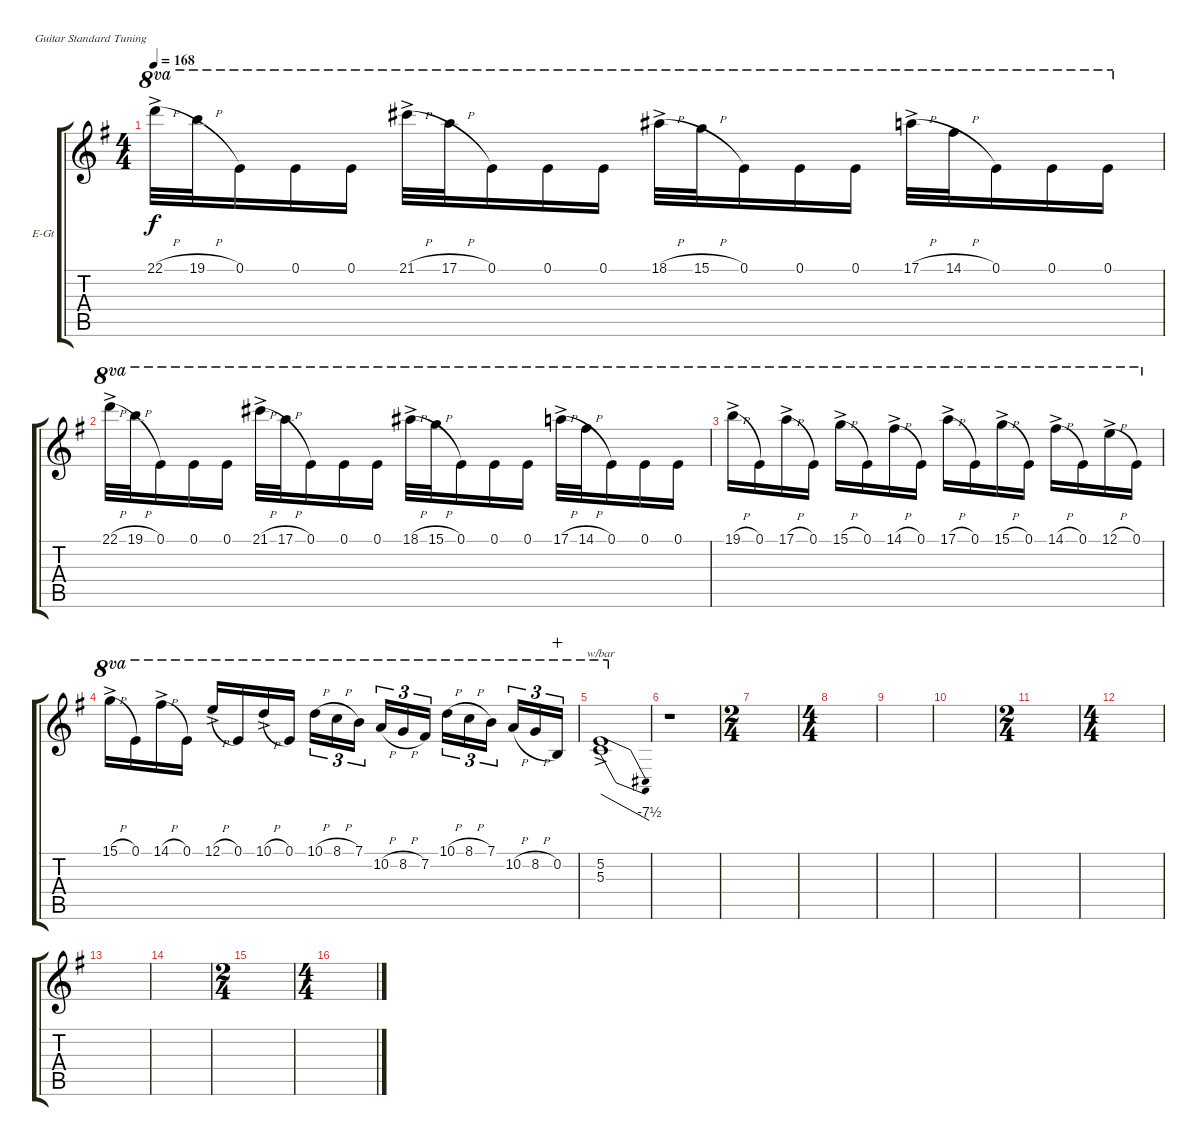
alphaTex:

\bracketExtendMode groupsimilarinstruments
\firstSystemTrackNameOrientation horizontal
\otherSystemsTrackNameOrientation horizontal
\track ("Guitar 3" "E-Gt") {instrument overdrivenguitar}
\staff {score tabs}
\tuning (E4 B3 G3 D3 A2 E2)
\ts (4 4)
\tempo 168
\clef g2
\scale
1.07818
\ks g
22.1{h ac}.32{ot 8va dy f} 19.1{h}.32{ot 8va} 0.1.16{ot 8va} 0.1.16{ot 8va} 0.1.16{ot 8va} 21.1{h ac}.32{ot 8va} 17.1{h}.32{ot 8va} 0.1.16{ot 8va} 0.1.16{ot 8va} 0.1.16{ot 8va} 18.1{h ac}.32{ot 8va} 15.1{h}.32{ot 8va} 0.1.16{ot 8va} 0.1.16{ot 8va} 0.1.16{ot 8va} 17.1{h ac}.32{ot 8va} 14.1{h}.32{ot 8va} 0.1.16{ot 8va} 0.1.16{ot 8va} 0.1.16{ot 8va} |
\scale
0.921816 22.1{h ac}.32{ot 8va} 19.1{h}.32{ot 8va} 0.1.16{ot 8va} 0.1.16{ot 8va} 0.1.16{ot 8va} 21.1{h ac}.32{ot 8va} 17.1{h}.32{ot 8va} 0.1.16{ot 8va} 0.1.16{ot 8va} 0.1.16{ot 8va} 18.1{h ac}.32{ot 8va} 15.1{h}.32{ot 8va} 0.1.16{ot 8va} 0.1.16{ot 8va} 0.1.16{ot 8va} 17.1{h ac}.32{ot 8va} 14.1{h}.32{ot 8va} 0.1.16{ot 8va} 0.1.16{ot 8va} 0.1.16{ot 8va} |
\scale
1.07818 19.1{h ac}.16{ot 8va} 0.1.16{ot 8va} 17.1{h ac}.16{ot 8va} 0.1.16{ot 8va} 15.1{h ac}.16{ot 8va} 0.1.16{ot 8va} 14.1{h ac}.16{ot 8va} 0.1.16{ot 8va} 17.1{h ac}.16{ot 8va} 0.1.16{ot 8va} 15.1{h ac}.16{ot 8va} 0.1.16{ot 8va} 14.1{h ac}.16{ot 8va} 0.1.16{ot 8va} 12.1{h ac}.16{ot 8va} 0.1.16{ot 8va} |
\scale
0.921816 15.1{h ac}.16{ot 8va} 0.1.16{ot 8va} 14.1{h ac}.16{ot 8va} 0.1.16{ot 8va} 12.1{h ac}.16{ot 8va} 0.1.16{ot 8va} 10.1{h ac}.16{ot 8va} 0.1.16{ot 8va} 10.1{h}.16{tu (3 2) ot 8va} 8.1{h}.16{tu (3 2) ot 8va} 7.1.16{tu (3 2) ot 8va} 10.2{h}.16{tu (3 2) ot 8va} 8.2{h}.16{tu (3 2) ot 8va} 7.2.16{tu (3 2) ot 8va} 10.1{h}.16{tu (3 2) ot 8va} 8.1{h}.16{tu (3 2) ot 8va} 7.1.16{tu (3 2) ot 8va} 10.2{h}.16{tu (3 2) ot 8va} 8.2{h}.16{tu (3 2) ot 8va} 0.2.16{tu (3 2) ot 8va wahc} |
\scale
1.07818 (5.2 5.3{ac}).1{tbe (dive default 0 0 54 -30) ot 8va} |
\scale
0.921816 r.1 |
\ts (2 4)
\scale
1.10845 |
\ts (4 4)
\scale
0.891551 |
\scale
1.07818 |
\scale
0.921816 |
\ts (2 4)
\scale
1.10845 |
\ts (4 4)
\scale
0.891551 |
\scale
1.07818 |
\scale
0.921816 |
\ts (2 4)
\scale
1.10845 |
\ts (4 4)
\scale
0.891551
